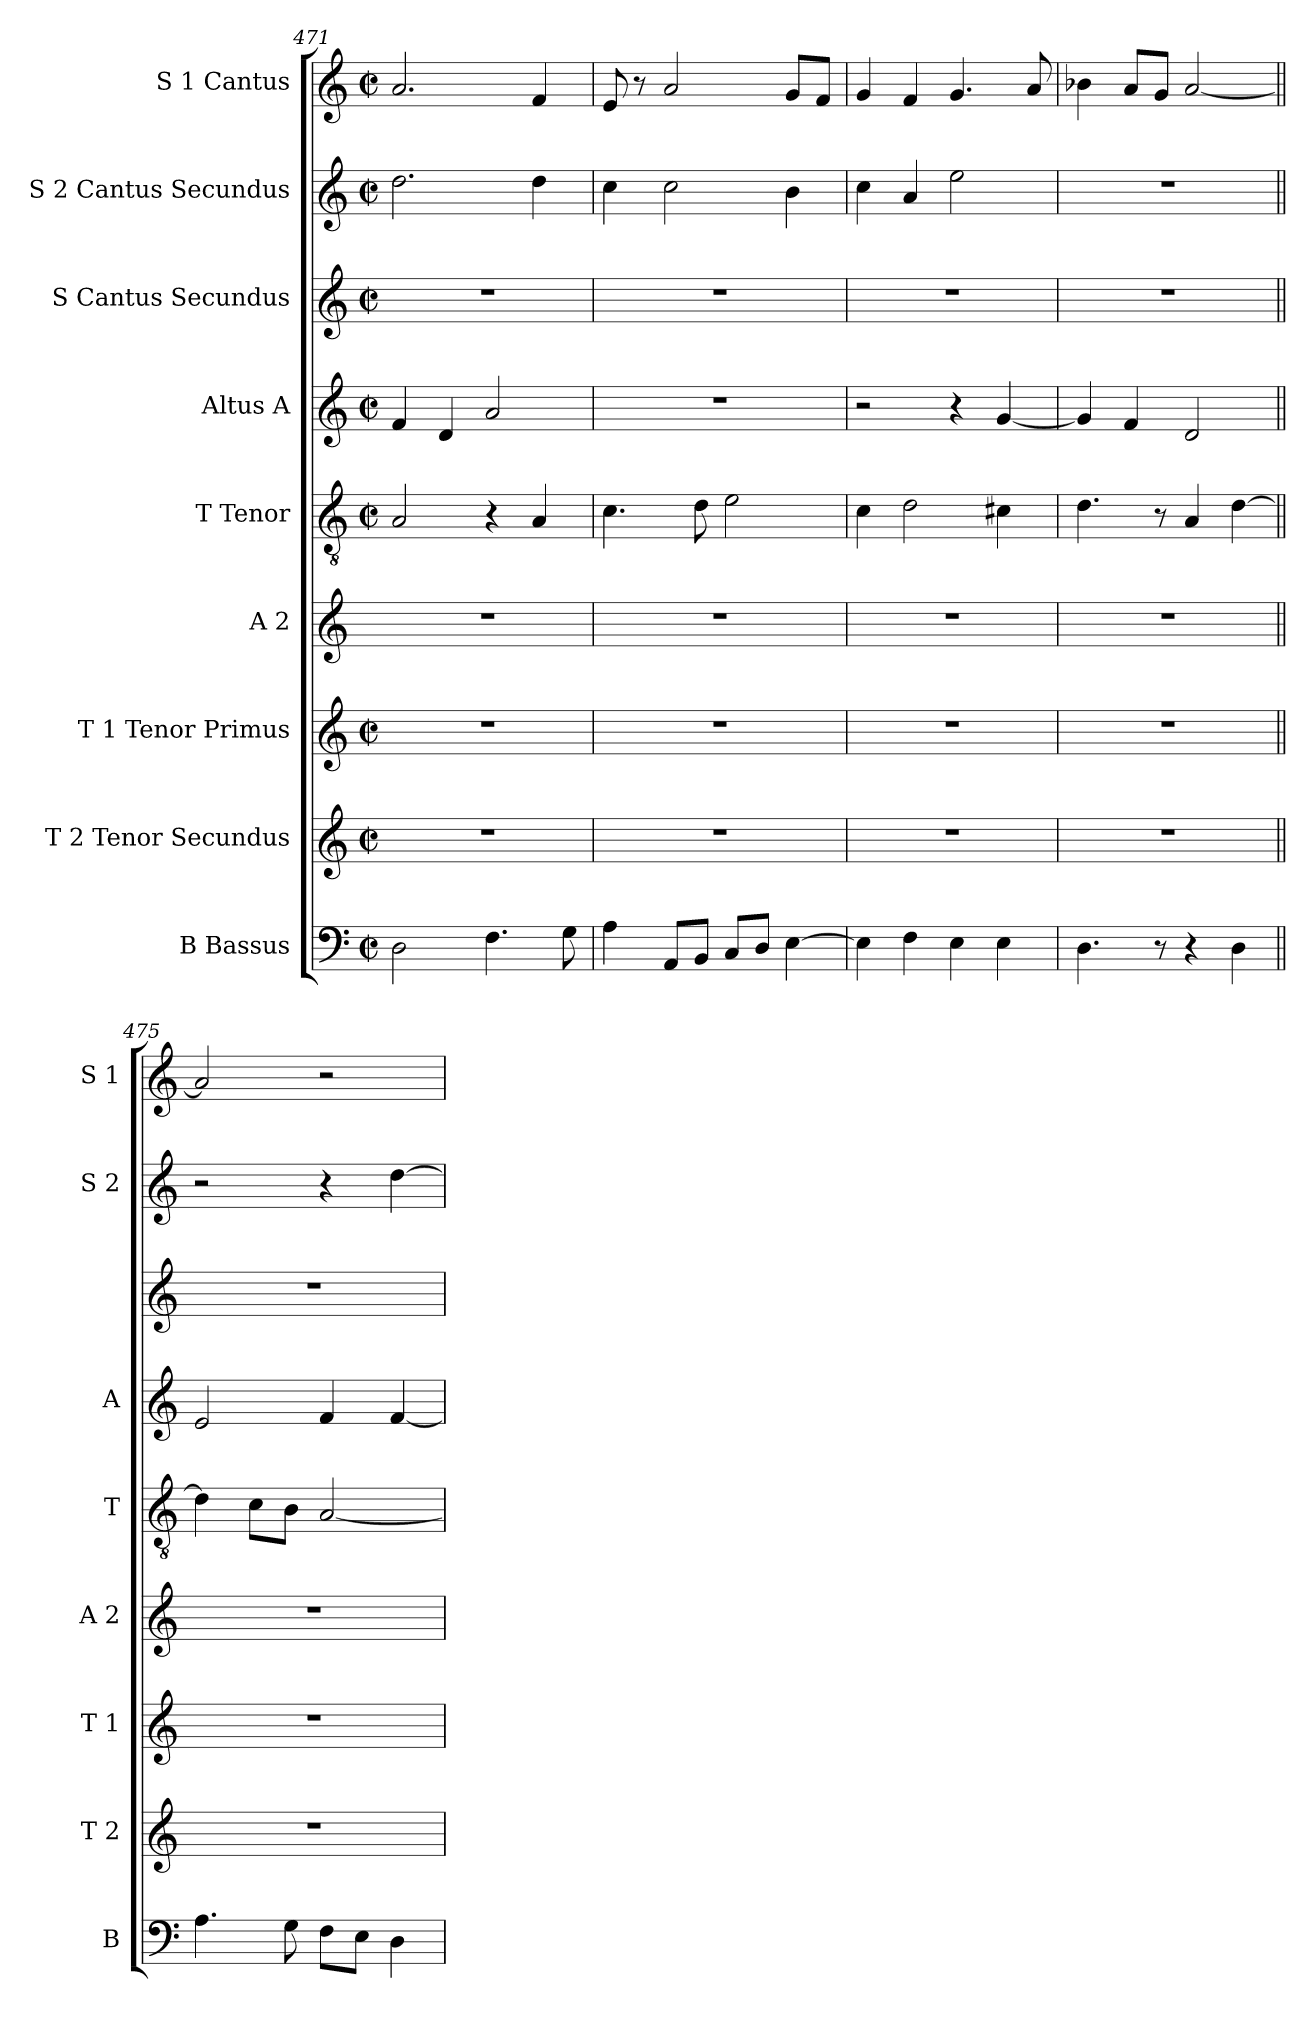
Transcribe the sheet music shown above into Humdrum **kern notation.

**kern	**kern	**kern	**kern	**kern	**kern	**kern	**kern	**kern
*part9	*part8	*part7	*part6	*part5	*part4	*part3	*part2	*part1
*staff9	*staff8	*staff7	*staff6	*staff5	*staff4	*staff3	*staff2	*staff1
*I"B Bassus	*I"T 2 Tenor Secundus	*I"T 1 Tenor Primus	*I"A 2	*I"T Tenor	*I"Altus A	*I"S Cantus Secundus	*I"S 2 Cantus Secundus	*I"S 1 Cantus
*I'B	*I'T 2	*I'T 1	*I'A 2	*I'T	*I'A	*	*I'S 2	*I'S 1
!!LO:PB:g=z
*clefF4	*clefG2	*clefG2	*clefG2	*clefGv2	*clefG2	*clefG2	*clefG2	*clefG2
*k[]	*k[]	*k[]	*k[]	*k[]	*k[]	*k[]	*k[]	*k[]
*C:	*C:	*C:	*C:	*C:	*C:	*C:	*C:	*C:
*M2/2	*M2/2	*M2/2	*	*M2/2	*M2/2	*M2/2	*M2/2	*M2/2
*met(c|)	*met(c|)	*met(c|)	*	*met(c|)	*met(c|)	*met(c|)	*met(c|)	*met(c|)
=471	=471	=471	=471	=471	=471	=471	=471	=471
2D\	1r	1r	1r	2A/	4f/	1r	2.dd\	2.a/
.	.	.	.	.	4d/	.	.	.
4.F\	.	.	.	4r	2a/	.	.	.
.	.	.	.	4A/	.	.	4dd\	4f/
8G\	.	.	.	.	.	.	.	.
=472	=472	=472	=472	=472	=472	=472	=472	=472
4A\	1r	1r	1r	4.c\	1r	1r	4cc\	8e/
.	.	.	.	.	.	.	.	8r
8AA/L	.	.	.	.	.	.	2cc\	2a/
8BB/J	.	.	.	8d\	.	.	.	.
8C/L	.	.	.	2e\	.	.	.	.
8D/J	.	.	.	.	.	.	.	.
[>4E\	.	.	.	.	.	.	4b\	8g/L
.	.	.	.	.	.	.	.	8f/J
=473	=473	=473	=473	=473	=473	=473	=473	=473
4E\]	1r	1r	1r	4c\	2r	1r	4cc\	4g/
4F\	.	.	.	2d\	.	.	4a/	4f/
4E\	.	.	.	.	4r	.	2ee\	4.g/
4E\	.	.	.	4c#X\	[<4g/	.	.	.
.	.	.	.	.	.	.	.	8a/
=474	=474	=474	=474	=474	=474	=474	=474	=474
4.D\	1r	1r	1r	4.d\	4g/]	1r	1r	4b-X\
.	.	.	.	.	4f/	.	.	8a/L
8r	.	.	.	8r	.	.	.	8g/J
4r	.	.	.	4A/	2d/	.	.	[<2a/
4D\	.	.	.	[>4d\	.	.	.	.
=475||	=475||	=475||	=475||	=475||	=475||	=475||	=475||	=475||
4.A\	1r	1r	1r	4d\]	2e/	1r	2r	2a/]
.	.	.	.	8c\L	.	.	.	.
8G\	.	.	.	8B\J	.	.	.	.
8F\L	.	.	.	[<2A/	4f/	.	4r	2r
8E\J	.	.	.	.	.	.	.	.
4D\	.	.	.	.	[<4f/	.	[<4dd\	.
=	=	=	=	=	=	=	=	=
*-	*-	*-	*-	*-	*-	*-	*-	*-
